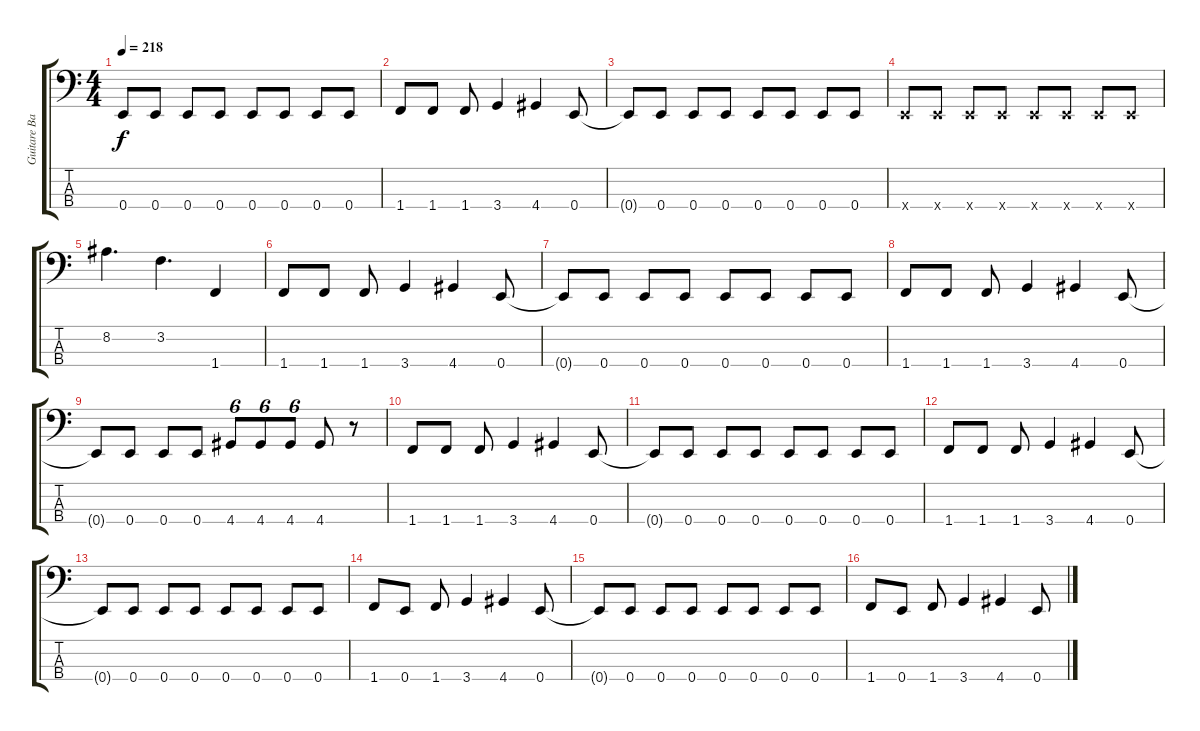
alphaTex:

\track ("Guitare Basse" "Guitare Ba") {instrument electricbasspick}
\staff {score tabs}
\tuning (G2 D2 A1 E1) {hide}
\ts (4 4)
\tempo 218
\clef f4
\ks c
0.4{t}.8{dy f} 0.4.8 0.4.8 0.4.8 0.4.8 0.4.8 0.4.8 0.4.8 |
1.4.8 1.4.8 1.4.8 3.4.4 4.4.4 0.4.8 |
0.4{t}.8 0.4.8 0.4.8 0.4.8 0.4.8 0.4.8 0.4.8 0.4.8 |
0.4{x}.8 0.4{x}.8 0.4{x}.8 0.4{x}.8 0.4{x}.8 0.4{x}.8 0.4{x}.8 0.4{x}.8 |
8.2.4{d} 3.2.4{d} 1.4.4 |
1.4.8 1.4.8 1.4.8 3.4.4 4.4.4 0.4.8 |
0.4{t}.8 0.4.8 0.4.8 0.4.8 0.4.8 0.4.8 0.4.8 0.4.8 |
1.4.8 1.4.8 1.4.8 3.4.4 4.4.4 0.4.8 |
0.4{t}.8 0.4.8 0.4.8 0.4.8 4.4.8{tu (6 4)} 4.4.8{tu (6 4)} 4.4.8{tu (6 4)} 4.4.8 r.8 |
1.4.8 1.4.8 1.4.8 3.4.4 4.4.4 0.4.8 |
0.4{t}.8 0.4.8 0.4.8 0.4.8 0.4.8 0.4.8 0.4.8 0.4.8 |
1.4.8 1.4.8 1.4.8 3.4.4 4.4.4 0.4.8 |
0.4{t}.8 0.4.8 0.4.8 0.4.8 0.4.8 0.4.8 0.4.8 0.4.8 |
1.4.8 0.4.8 1.4.8 3.4.4 4.4.4 0.4.8 |
0.4{t}.8 0.4.8 0.4.8 0.4.8 0.4.8 0.4.8 0.4.8 0.4.8 |
1.4.8 0.4.8 1.4.8 3.4.4 4.4.4 0.4.8
